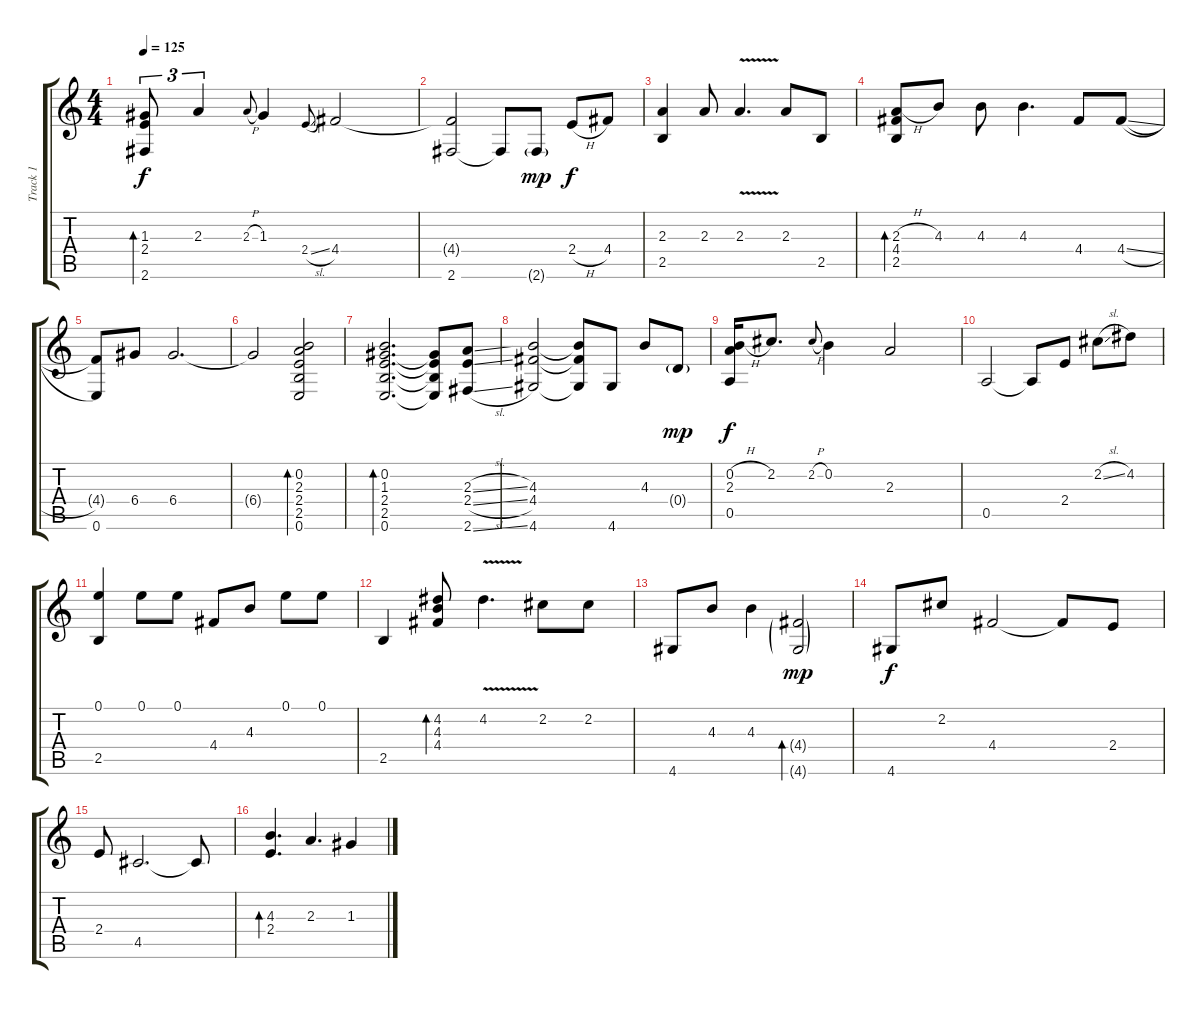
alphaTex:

\track ("Track 1" "Track 1") {instrument acousticguitarsteel}
\staff {score tabs}
\tuning (E4 B3 G3 D3 A2 E2) {hide}
\ts (4 4)
\tempo 125
\clef g2
\ks c
(1.3 2.4 2.6).8{tu (3 2) bd 240 dy f} 2.3.4{tu (3 2)} 2.3{h}.8{gr onbeat} 1.3.4 2.4{sl}.8{gr onbeat} 4.4.2 |
(4.4{t} 2.6).2 2.6{t}.8 2.6{g}.8{dy mp} 2.4{h}.8{dy f} 4.4.8 |
(2.3 2.5).4 2.3.8 2.3{v}.4{d} 2.3.8 2.5.8 |
(2.3{h} 4.4 2.5).8{bd 240} 4.3.8 4.3.8 4.3.4{d} 4.4.8 4.4{sl}.8 |
(4.4{t} 0.6).8 6.4.8 6.4.2{d} |
6.4{t}.2 (0.2 2.3 2.4 2.5 0.6).2{bd 240} |
(0.2 1.3 2.4 2.5 0.6).2{d bd 240} (1.3{t} 2.4{t} 2.5{t} 0.6{t}).8 (2.3{sl} 2.4{sl} 2.6{sl}).8 |
(4.3 4.4 4.6).2 (4.3{t} 4.4{t} 4.6{t}).8 4.6.8 4.3.8 0.4{g}.8{dy mp} |
(0.2{h} 2.3 0.5).16{dy f} 2.2.8{d} 2.2{h}.8{gr onbeat} 0.2.4 2.3.2 |
0.5.2 0.5{t}.8 2.4.8 2.2{sl}.8 4.2.8 |
(0.1 2.5).4 0.1.8 0.1.8 4.4.8 4.3.8 0.1.8 0.1.8 |
2.5.4 (4.2 4.3 4.4).8{bd 240} 4.2{v}.4{d} 2.2.8 2.2.8 |
4.6.8 4.3.8 4.3.4 (4.4{g} 4.6{g}).2{bd 240 dy mp} |
4.6.8{dy f} 2.2.8 4.4.2 4.4{t}.8 2.4.8 |
2.4.8 4.5.2{d} 4.5{t}.8 |
(4.3 2.4).4{d bd 240} 2.3.4{d} 1.3.4
